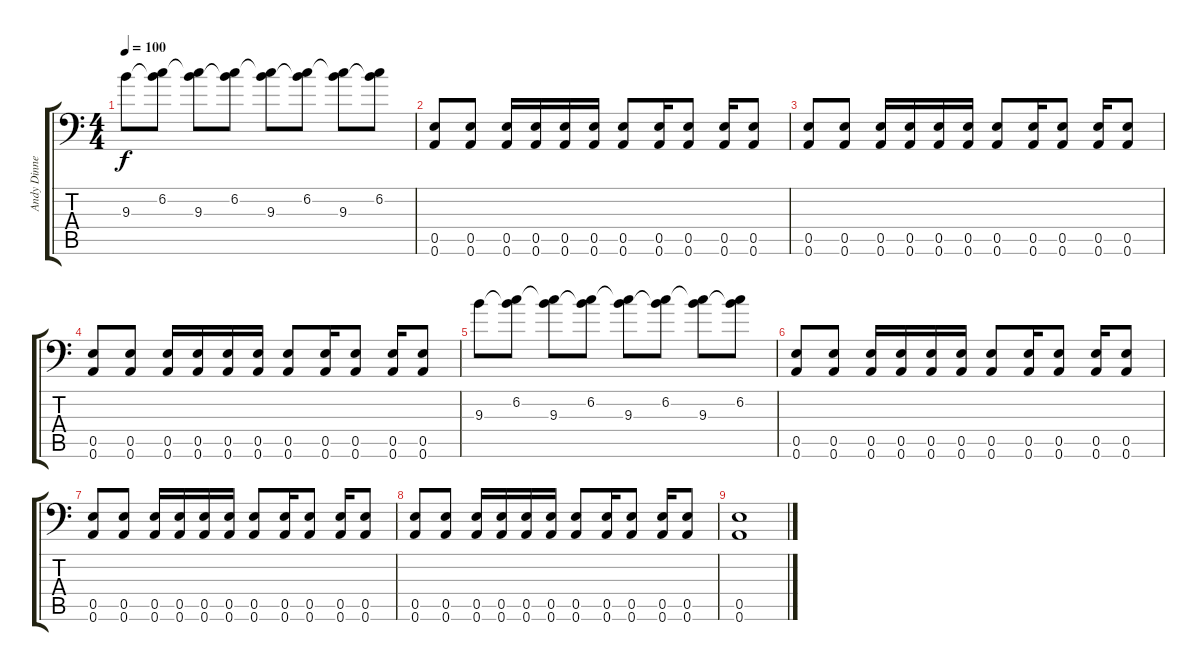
\track ("Andy Dinner" "Andy Dinne") {instrument distortionguitar}
\staff {score tabs}
\tuning (B3 Gb3 D3 A2 E2 A1) {hide}
\ts (4 4)
\tempo 100
\clef f4
\ks c
9.3.8{dy f} (6.2 9.3{t}).8 (6.2{t} 9.3).8 (6.2 9.3{t}).8 (6.2{t} 9.3).8 (6.2 9.3{t}).8 (6.2{t} 9.3).8 (6.2 9.3{t}).8 |
(0.5 0.6).8 (0.5 0.6).8 (0.5 0.6).16 (0.5 0.6).16 (0.5 0.6).16 (0.5 0.6).16 (0.5 0.6).8 (0.5 0.6).16 (0.5 0.6).8 (0.5 0.6).16 (0.5 0.6).8 |
(0.5 0.6).8 (0.5 0.6).8 (0.5 0.6).16 (0.5 0.6).16 (0.5 0.6).16 (0.5 0.6).16 (0.5 0.6).8 (0.5 0.6).16 (0.5 0.6).8 (0.5 0.6).16 (0.5 0.6).8 |
(0.5 0.6).8 (0.5 0.6).8 (0.5 0.6).16 (0.5 0.6).16 (0.5 0.6).16 (0.5 0.6).16 (0.5 0.6).8 (0.5 0.6).16 (0.5 0.6).8 (0.5 0.6).16 (0.5 0.6).8 |
9.3.8 (6.2 9.3{t}).8 (6.2{t} 9.3).8 (6.2 9.3{t}).8 (6.2{t} 9.3).8 (6.2 9.3{t}).8 (6.2{t} 9.3).8 (6.2 9.3{t}).8 |
(0.5 0.6).8 (0.5 0.6).8 (0.5 0.6).16 (0.5 0.6).16 (0.5 0.6).16 (0.5 0.6).16 (0.5 0.6).8 (0.5 0.6).16 (0.5 0.6).8 (0.5 0.6).16 (0.5 0.6).8 |
(0.5 0.6).8 (0.5 0.6).8 (0.5 0.6).16 (0.5 0.6).16 (0.5 0.6).16 (0.5 0.6).16 (0.5 0.6).8 (0.5 0.6).16 (0.5 0.6).8 (0.5 0.6).16 (0.5 0.6).8 |
(0.5 0.6).8 (0.5 0.6).8 (0.5 0.6).16 (0.5 0.6).16 (0.5 0.6).16 (0.5 0.6).16 (0.5 0.6).8 (0.5 0.6).16 (0.5 0.6).8 (0.5 0.6).16 (0.5 0.6).8 |
(0.5 0.6).1
